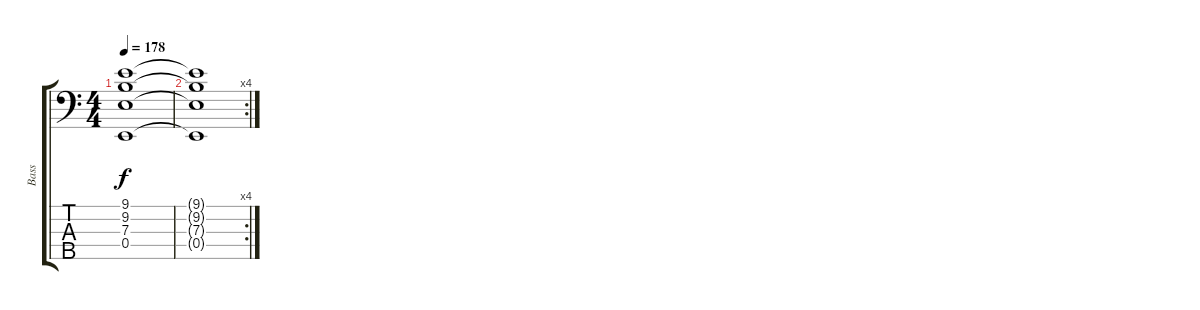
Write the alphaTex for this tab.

\track ("Bass" "Bass") {instrument electricbassfinger}
\staff {score tabs}
\tuning (G2 D2 A1 E1 B0) {hide}
\ts (4 4)
\tempo 178
\clef f4
\ks c
(9.1 9.2 7.3 0.4).1{dy f} |
\rc 4
(9.1{t} 9.2{t} 7.3{t} 0.4{t}).1
